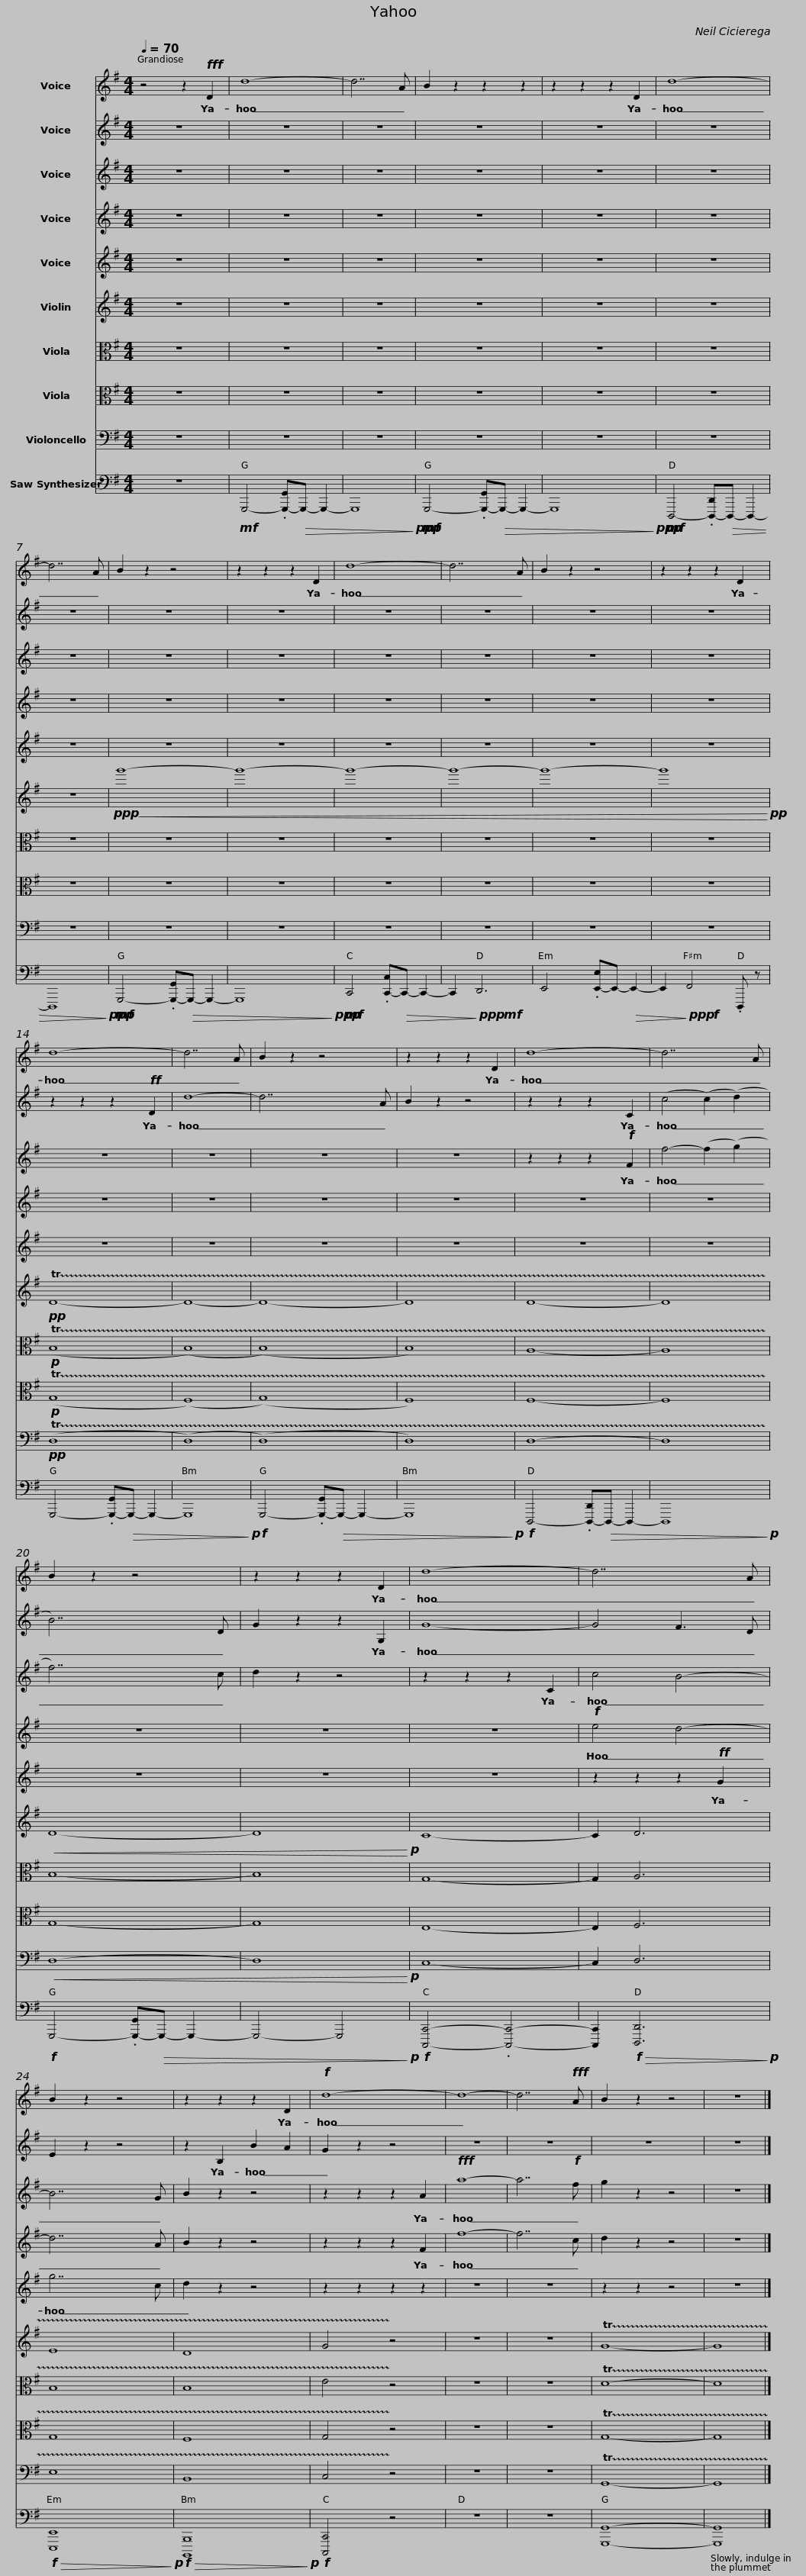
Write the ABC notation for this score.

X:1
%%score 1 2 3 4 5 6 7 8 9 10
L:1/8
Q:1/4=70
M:4/4
I:linebreak $
K:G
V:1 treble
V:2 treble
V:3 treble
V:4 treble
V:5 treble
V:6 treble
V:7 alto
V:8 alto
V:9 bass
V:10 bass
V:1
 z4 z2!fff! D2 | d8- | d7 A | B2 z2 z2 z2 | z2 z2 z2 D2 | %5
 d8- | d7 A |$ B2 z2 z4 | z2 z2 z2 D2 | d8- | %10
 d7 A | B2 z2 z4 | z2 z2 z2 D2 | d8- |$ d7 A | %15
 B2 z2 z4 | z2 z2 z2 D2 | d8- | d7 A | B2 z2 z4 | %20
 z2 z2 z2 D2 |$ d8- | d7 A | B2 z2 z4 | z2 z2 z2 D2 | %25
!f! d8- | d8- | d7!fff! A | B2 z2 z4 | z8 |] %30
V:2
 z8 | z8 | z8 | z8 | z8 | %5
 z8 | z8 |$ z8 | z8 | z8 | %10
 z8 | z8 | z8 | z2 z2 z2!ff! D2 |$ d8- | %15
 d7 A | B2 z2 z4 | z2 z2 z2 C2 | (c4 (c2) (d2) | B7) D | %20
 G2 z2 z2 G,2 |$ G8- | G4 F3 D | E2 z2 z4 | z2 B,2 B2 A2 | %25
 G2 z2 z4 | z8 | z8 | z8 | z8 |] %30
V:3
 z8 | z8 | z8 | z8 | z8 | %5
 z8 | z8 |$ z8 | z8 | z8 | %10
 z8 | z8 | z8 | z8 |$ z8 | %15
 z8 | z8 | z2 z2 z2!f! F2 | f4- (f2 (g2) | f7) c | %20
 d2 z2 z4 |$ z2 z2 z2 C2 | c4 B4- | B7 G | B2 z2 z4 | %25
 z2 z2 z2 A2 |!fff! a8- | a7!f! f | g2 z2 z4 | z8 |] %30
V:4
 z8 | z8 | z8 | z8 | z8 | %5
 z8 | z8 |$ z8 | z8 | z8 | %10
 z8 | z8 | z8 | z8 |$ z8 | %15
 z8 | z8 | z8 | z8 | z8 | %20
 z8 |$ z8 |!f! e4 d4- | d7 A | B2 z2 z4 | %25
 z2 z2 z2 F2 | f8- | f7 c | d2 z2 z4 | z8 |] %30
V:5
 z8 | z8 | z8 | z8 | z8 | %5
 z8 | z8 |$ z8 | z8 | z8 | %10
 z8 | z8 | z8 | z8 |$ z8 | %15
 z8 | z8 | z8 | z8 | z8 | %20
 z8 |$ z8 | z2 z2 z2!ff! G2 | g7 c | d2 z2 z4 | %25
 z2 z2 z2 z2 | z8 | z8 | z2 z2 z4 | z8 |] %30
V:6
 z8 | z8 | z8 | z8 | z8 | %5
 z8 | z8 |$!ppp!!<(! g'8- | g'8- | g'8- | %10
 g'8- | g'8- | g'8!<)!!pp! |!pp! !trill(!TD8- |$ D8- | %15
 D8- | D8 | D8- | D8 |!<(! D8- | %20
 D8!<)!!p! |$ C8- | C2 D6 | E8 | D8 | %25
 G4!trill)! z4 | z8 | z8 | !trill(!TG8- | G8!trill)! |] %30
V:7
 z8 | z8 | z8 | z8 | z8 | %5
 z8 | z8 |$ z8 | z8 | z8 | %10
 z8 | z8 | z8 |!p! (!trill(!TB,8 |$ (B,8) | %15
 (B,8) | B,8) | A,8- | A,8 | B,8- | %20
 B,8 |$ G,8- | G,2 A,6 | B,8 | B,8 | %25
 E4!trill)! z4 | z8 | z8 | !trill(!TD8- | D8!trill)! |] %30
V:8
 z8 | z8 | z8 | z8 | z8 | %5
 z8 | z8 |$ z8 | z8 | z8 | %10
 z8 | z8 | z8 |!p! (!trill(!TG,8 |$ (F,8) | %15
 (G,8) | F,8) | F,8- | F,8 | G,8- | %20
 G,8 |$ E,8- | E,2 F,6 | G,8 | F,8 | %25
 G,4!trill)! z4 | z8 | z8 | !trill(!TG,8- | G,8!trill)! |] %30
V:9
 z8 | z8 | z8 | z8 | z8 | %5
 z8 | z8 |$ z8 | z8 | z8 | %10
 z8 | z8 | z8 |!pp! (!trill(!TD,8 |$ (D,8) | %15
 (D,8) | D,8) | D,8- | D,8 |!<(! D,8- | %20
 D,8!<)!!p! |$ C,8- | C,2 D,6 | E,8 | B,,8 | %25
 C,4!trill)! z4 | z8 | z8 | !trill(!TG,,8- | G,,8!trill)! |] %30
V:10
 z8 |!mf! G,,,4- .[G,,,-G,,]!>(!G,,,- G,,,2- | G,,,8!>)!!ppp! |!mf! G,,,4- .[G,,,-G,,]!>(!G,,,- G,,,2- | G,,,8!>)!!ppp! | %5
!mf! D,,,4- .[D,,,-D,,]!>(!D,,,- D,,,2- | D,,,8!>)!!ppp! |$!mf! G,,,4- .[G,,,-G,,]!>(!G,,,- G,,,2- | G,,,8!>)!!ppp! |!mf! C,,4 .[C,,-C,]!>(!C,,- C,,2- | %10
 C,,2!>)!!ppp!!mf! D,,6 | E,,4 .[E,,-E,]E,,-!>(! E,,2- | E,,2!>)!!ppp!!f! F,,4 .D,,, z | G,,,4- .[G,,,-G,,]!>(!G,,,- G,,,2- |$ G,,,8!>)!!p! | %15
!f! G,,,4- .[G,,,-G,,]!>(!G,,,- G,,,2- | G,,,8!>)!!p! |!f! D,,,4- .[D,,,-D,,]!>(!D,,,- D,,,2- | D,,,8!>)!!p! |!f! G,,,4- .[G,,,-G,,]!>(!G,,,- G,,,2- | %20
 G,,,4- G,,,4!>)!!p! |$!f! [C,,,C,,]4- .[C,,,C,,]4- | [C,,,C,,]2!f!!>(! [D,,,D,,]6!>)!!p! |!f!!>(! [E,,,E,,]8!>)!!p! |!f!!>(! [B,,,,B,,,]8!>)!!p! | %25
!f! [C,,,C,,]4 z4 | z8 | z8 | [G,,,G,,]8- | [G,,,G,,]8 |] %30
